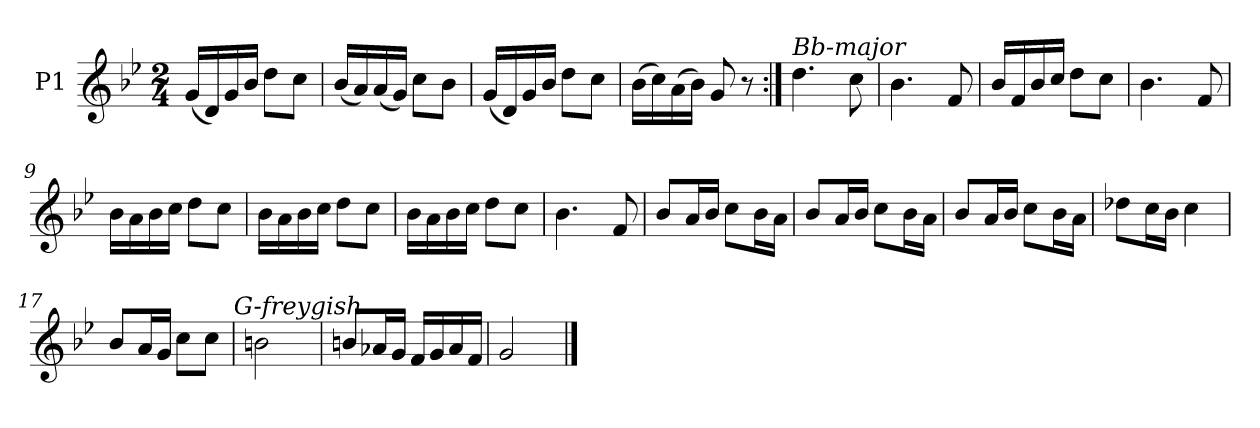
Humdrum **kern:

**kern
*part1
*staff1
*I"P1
*clefG2
*k[b-e-]
*g:
*M2/4
=1
(16gLL
16d)
16g
16b-JJ
8ddL
8ccJ
=2
(16b-LL
16a)
(16a
16gJJ)
8ccL
8b-J
=3
(16gLL
16d)
16g
16b-JJ
8ddL
8ccJ
=4
(16b-LL
16cc)
(16a
16b-JJ)
8g
8r
=5:|!
!LO:TX:a:i:t=Bb-major
4.dd
8cc
=6
4.b-
8f
=7
16b-LL
16f
16b-
16ccJJ
8ddL
8ccJ
=8
4.b-
8f
=9
16b-LL
16a
16b-
16ccJJ
8ddL
8ccJ
=10
16b-LL
16a
16b-
16ccJJ
8ddL
8ccJ
=11
16b-LL
16a
16b-
16ccJJ
8ddL
8ccJ
=12
4.b-
8f
=13
8b-L
16aL
16b-JJ
8ccL
16b-L
16aJJ
=14
8b-L
16aL
16b-JJ
8ccL
16b-L
16aJJ
=15
8b-L
16aL
16b-JJ
8ccL
16b-L
16aJJ
=16
8dd-XL
16ccL
16b-JJ
4cc
=17
8b-L
16aL
16gJJ
8ccL
8ccJ
!LO:TX:a:i:t=G-freygish
=18
2bn
=19
8bnL
16a-XL
16gJJ
16fLL
16g
16a-
16fJJ
=20
2g
==
*-
